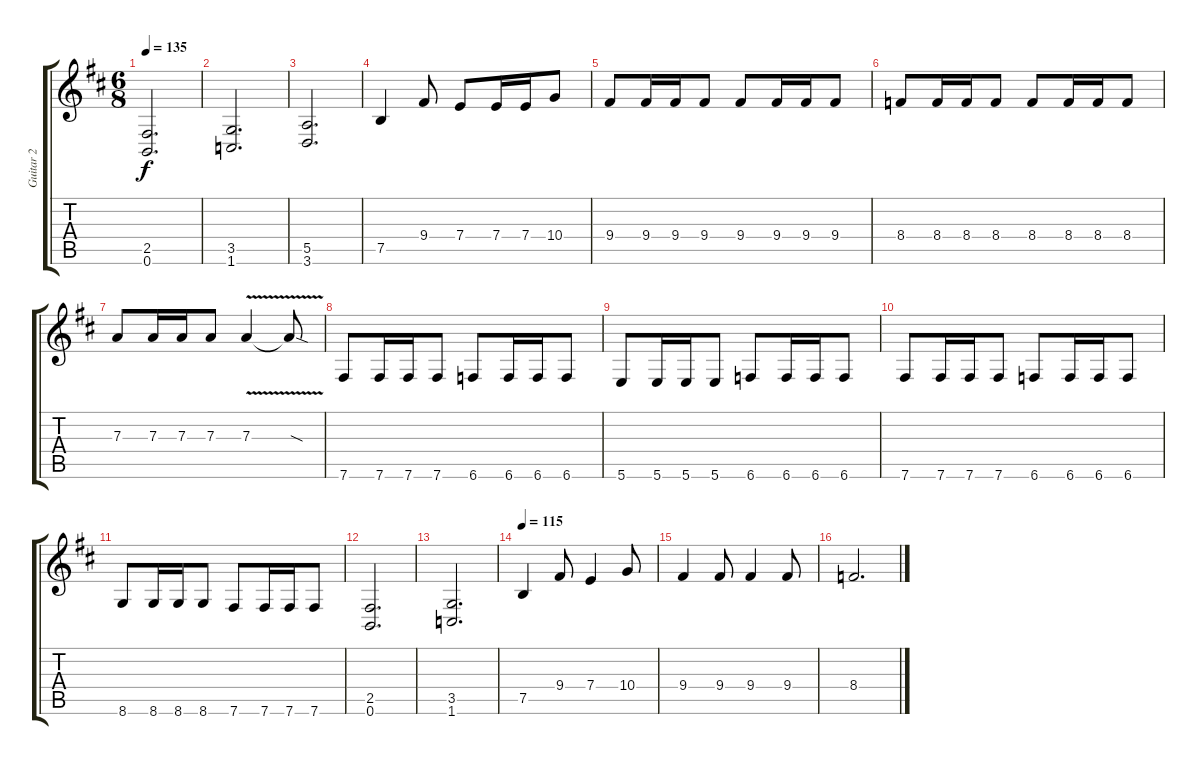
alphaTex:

\track ("Guitar 2" "Guitar 2") {instrument distortionguitar}
\staff {score tabs}
\tuning (B3 Gb3 D3 A2 E2 B1) {hide}
\ts (6 8)
\tempo 135
\clef g2
\ks bminor
(2.5 0.6).2{d dy f} |
(3.5 1.6).2{d} |
(5.5 3.6).2{d} |
7.5.4 9.4.8 7.4.8 7.4.16 7.4.16 10.4.8 |
9.4.8 9.4.16 9.4.16 9.4.8 9.4.8 9.4.16 9.4.16 9.4.8 |
8.4.8 8.4.16 8.4.16 8.4.8 8.4.8 8.4.16 8.4.16 8.4.8 |
7.3.8 7.3.16 7.3.16 7.3.8 7.3{v}.4 7.3{sod t}.8 |
7.6.8 7.6.16 7.6.16 7.6.8 6.6.8 6.6.16 6.6.16 6.6.8 |
5.6.8 5.6.16 5.6.16 5.6.8 6.6.8 6.6.16 6.6.16 6.6.8 |
7.6.8 7.6.16 7.6.16 7.6.8 6.6.8 6.6.16 6.6.16 6.6.8 |
8.6.8 8.6.16 8.6.16 8.6.8 7.6.8 7.6.16 7.6.16 7.6.8 |
(2.5 0.6).2{d} |
(3.5 1.6).2{d} |
\tempo 115
7.5.4 9.4.8 7.4.4 10.4.8 |
9.4.4 9.4.8 9.4.4 9.4.8 |
8.4.2{d}
